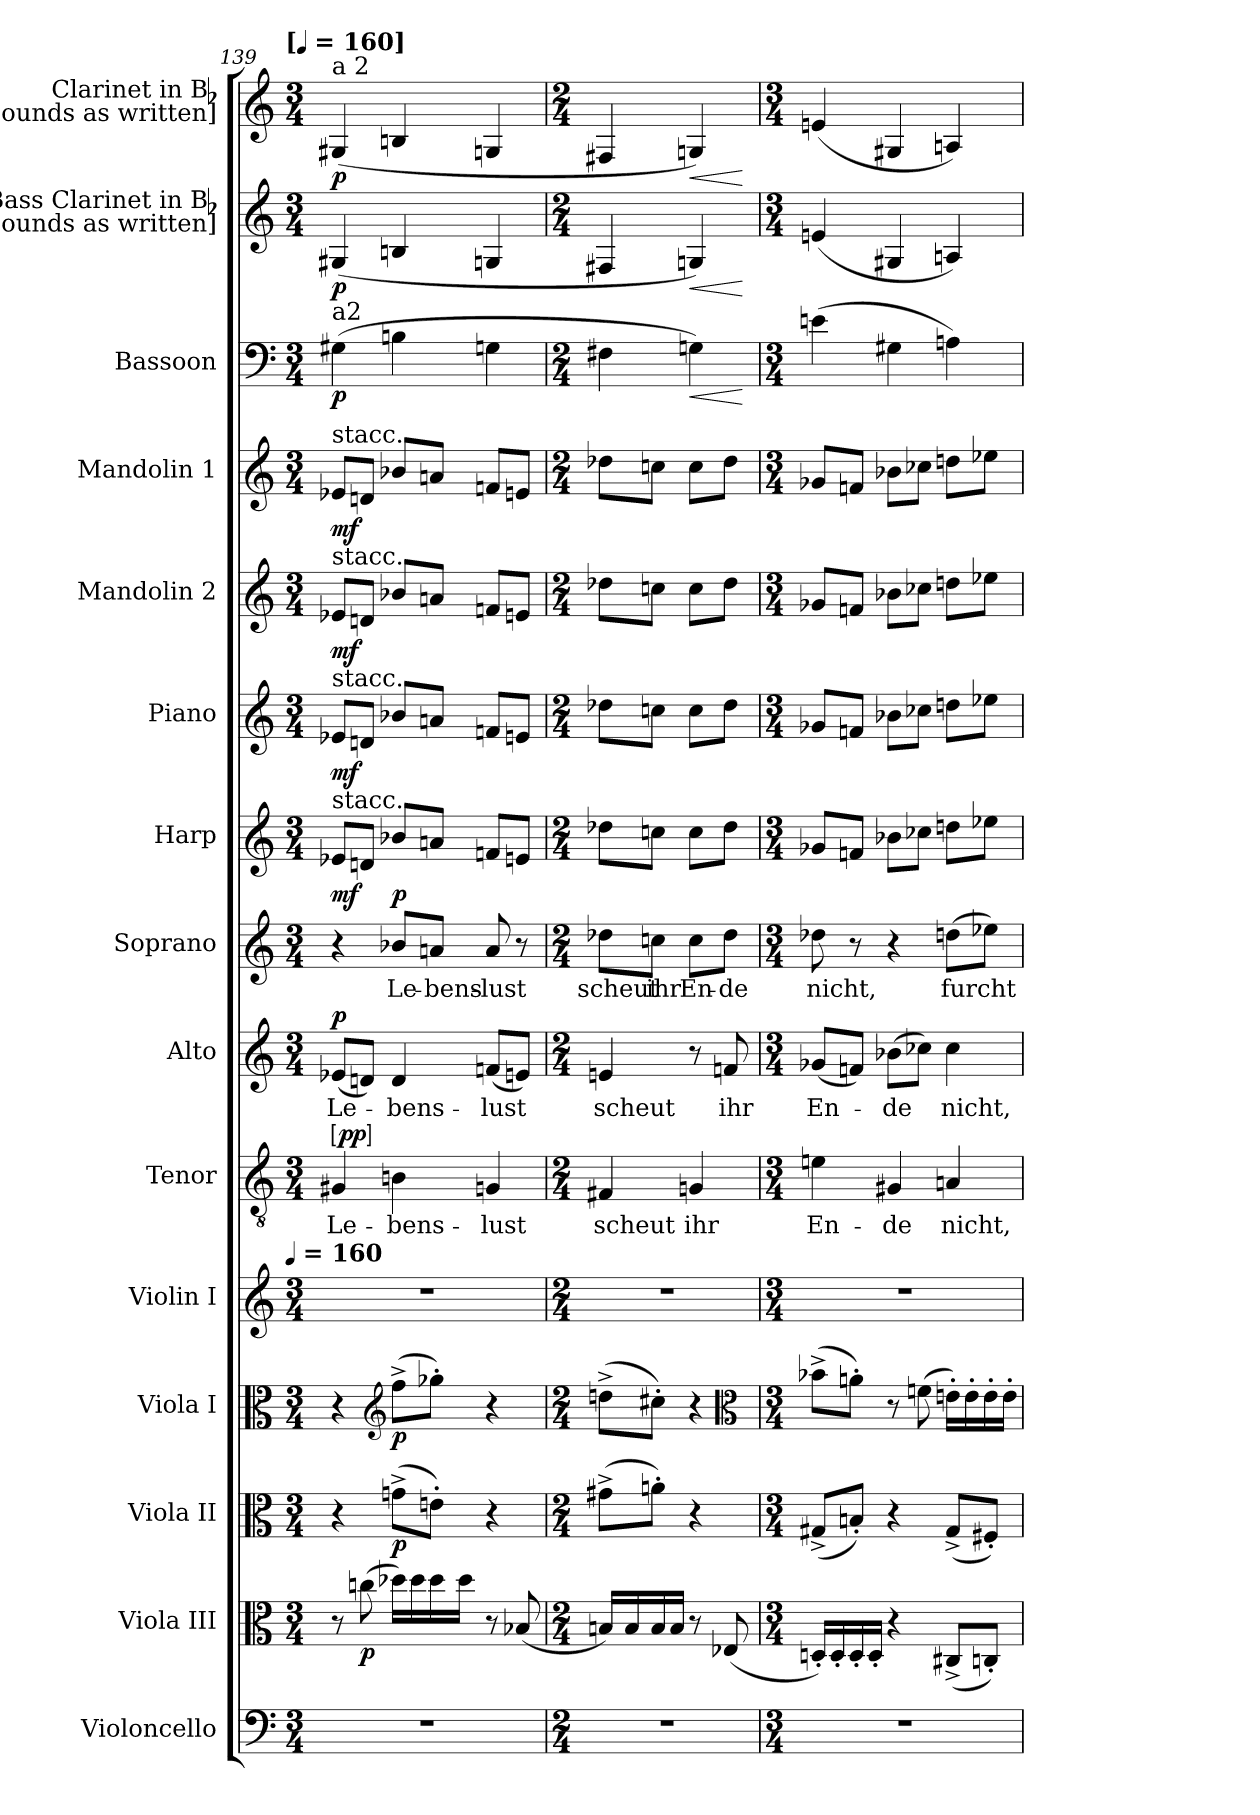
**kern	**kern	**dynam	**kern	**dynam	**kern	**dynam	**kern	**kern	**text	**dynam	**kern	**text	**dynam	**kern	**text	**dynam	**kern	**dynam	**kern	**dynam	**kern	**dynam	**kern	**dynam	**kern	**dynam	**kern	**dynam	**kern	**dynam
*part15	*part14	*part14	*part13	*part13	*part12	*part12	*part11	*part10	*part10	*part10	*part9	*part9	*part9	*part8	*part8	*part8	*part7	*part7	*part6	*part6	*part5	*part5	*part4	*part4	*part3	*part3	*part2	*part2	*part1	*part1
*staff15	*staff14	*staff14	*staff13	*staff13	*staff12	*staff12	*staff11	*staff10	*staff10	*staff10	*staff9	*staff9	*staff9	*staff8	*staff8	*staff8	*staff7	*staff7	*staff6	*staff6	*staff5	*staff5	*staff4	*staff4	*staff3	*staff3	*staff2	*staff2	*staff1	*staff1
*I"Violoncello	*I"Viola III	*	*I"Viola II	*	*I"Viola I	*	*I"Violin I	*I"Tenor	*	*	*I"Alto	*	*	*I"Soprano	*	*	*I"Harp	*	*I"Piano	*	*I"Mandolin 2	*	*I"Mandolin 1	*	*I"Bassoon	*	*I"Bass Clarinet in Bb\n[sounds as written]	*	*I"Clarinet in Bb\n[sounds as written]	*
*I'vc	*I'vla	*	*I'vla	*	*I'vla	*	*I'vn	*I'T	*	*	*I'a	*	*	*I's	*	*	*I'arp	*	*	*	*I'mand	*	*I'mand	*	*I'bn	*	*I'b-cl	*	*I'cl	*
*clefF4	*clefC3	*	*clefC3	*	*clefC3	*	*clefG2	*clefGv2	*	*	*clefG2	*	*	*clefG2	*	*	*clefG2	*	*clefG2	*	*clefG2	*	*clefG2	*	*clefF4	*	*clefG2	*	*clefG2	*
*k[]	*k[]	*	*k[]	*	*k[]	*	*k[]	*k[]	*	*	*k[]	*	*	*k[]	*	*	*k[]	*	*k[]	*	*k[]	*	*k[]	*	*k[]	*	*k[]	*	*k[]	*
!!LO:TX:omd:t=[[quarter] = 160]
*M3/4	*M3/4	*	*M3/4	*	*M3/4	*	*M3/4	*M3/4	*	*	*M3/4	*	*	*M3/4	*	*	*M3/4	*	*M3/4	*	*M3/4	*	*M3/4	*	*M3/4	*	*M3/4	*	*M3/4	*
*MM160	*MM160	*	*MM160	*	*MM160	*	*MM160	*MM160	*	*	*MM160	*	*	*MM160	*	*	*MM160	*	*MM160	*	*MM160	*	*MM160	*	*MM160	*	*MM160	*	*MM160	*
=139	=139	=139	=139	=139	=139	=139	=139	=139	=139	=139	=139	=139	=139	=139	=139	=139	=139	=139	=139	=139	=139	=139	=139	=139	=139	=139	=139	=139	=139	=139
!	!	!	!	!	!	!	!LO:TX:t=[quarter] = 160	!	!	!	!	!	!	!	!	!	!	!	!	!	!	!	!	!	!	!	!	!	!	!
!	!	!	!	!	!	!	!	!	!	!	!	!	!	!	!	!	!	!	!	!	!	!	!	!	!	!	!	!	!LO:TX:a:t=a 2	!
!	!	!	!	!	!	!	!	!	!	!	!	!	!	!	!	!	!	!	!	!	!	!	!	!	!LO:TX:a:t=a2	!	!	!	!	!
!	!	!	!	!	!	!	!	!	!	!	!	!	!	!	!	!	!	!	!	!	!	!	!LO:TX:a:t=stacc.	!	!	!	!	!	!	!
!	!	!	!	!	!	!	!	!	!	!	!	!	!	!	!	!	!	!	!	!	!LO:TX:a:t=stacc.	!	!	!	!	!	!	!	!	!
!	!	!	!	!	!	!	!	!	!	!	!	!	!	!	!	!	!	!	!LO:TX:a:t=stacc.	!	!	!	!	!	!	!	!	!	!	!
!	!	!	!	!	!	!	!	!	!	!	!	!	!	!	!	!	!LO:TX:a:t=stacc.	!	!	!	!	!	!	!	!	!	!	!	!	!
!	!	!	!	!	!	!	!	!	!	!LO:DY:a:ed=brack	!	!	!LO:DY:a	!	!	!	!	!	!	!	!	!	!	!	!	!	!	!	!	!
4%3r	8r	.	4r	.	4r	.	4%3r	4G#X	Le-	pp	(8e-XL	Le-	p	4r	.	.	8e-X/L	mf	8e-X/L	mf	8e-X/L	mf	8e-X/L	mf	(4G#X	p	(4G#X	p	(4G#X	p
.	(8ccn	p	.	.	.	.	.	.	.	.	8dnJ)	.	.	.	.	.	8dn/J	.	8dn/J	.	8dn/J	.	8dn/J	.	.	.	.	.	.	.
*	*	*	*	*	*clefG2	*	*	*	*	*	*	*	*	*	*	*	*	*	*	*	*	*	*	*	*	*	*	*	*	*
!	!	!	!	!	!	!	!	!	!	!	!	!	!	!	!	!LO:DY:a	!	!	!	!	!	!	!	!	!	!	!	!	!	!
.	16dd-XLL)	.	(8gn^L	p	(8ff^L	p	.	4Bn	-bens-	.	4d	-bens-	.	8b-XL	Le-	p	8b-X/L	.	8b-X/L	.	8b-X/L	.	8b-X/L	.	4Bn	.	4Bn	.	4Bn	.
.	16dd-	.	.	.	.	.	.	.	.	.	.	.	.	.	.	.	.	.	.	.	.	.	.	.	.	.	.	.	.	.
.	16dd-	.	8en'J)	.	8gg-X'J)	.	.	.	.	.	.	.	.	8anJ	-bens-	.	8an/J	.	8an/J	.	8an/J	.	8an/J	.	.	.	.	.	.	.
.	16dd-JJ	.	.	.	.	.	.	.	.	.	.	.	.	.	.	.	.	.	.	.	.	.	.	.	.	.	.	.	.	.
.	8r	.	4r	.	4r	.	.	4Gn	-lust	.	(8fnL	-lust	.	8a	-lust	.	8fn/L	.	8fn/L	.	8fn/L	.	8fn/L	.	4Gn	.	4Gn	.	4Gn	.
.	(8B-X	.	.	.	.	.	.	.	.	.	8enJ)	.	.	8r	.	.	8en/J	.	8en/J	.	8en/J	.	8en/J	.	.	.	.	.	.	.
=140	=140	=140	=140	=140	=140	=140	=140	=140	=140	=140	=140	=140	=140	=140	=140	=140	=140	=140	=140	=140	=140	=140	=140	=140	=140	=140	=140	=140	=140	=140
*M2/4	*M2/4	*	*M2/4	*	*M2/4	*	*M2/4	*M2/4	*	*	*M2/4	*	*	*M2/4	*	*	*M2/4	*	*M2/4	*	*M2/4	*	*M2/4	*	*M2/4	*	*M2/4	*	*M2/4	*
2r	16BnLL)	.	(8g#X^L	.	(8ddn^L	.	2r	4F#X	scheut	.	4en	scheut	.	8dd-XL	scheut	.	8dd-X\L	.	8dd-X\L	.	8dd-X\L	.	8dd-X\L	.	4F#X	.	4F#X	.	4F#X	.
.	16B	.	.	.	.	.	.	.	.	.	.	.	.	.	.	.	.	.	.	.	.	.	.	.	.	.	.	.	.	.
.	16B	.	8an'J)	.	8cc#X'J)	.	.	.	.	.	.	.	.	8ccnJ	ihr	.	8ccn\J	.	8ccn\J	.	8ccn\J	.	8ccn\J	.	.	.	.	.	.	.
.	16BJJ	.	.	.	.	.	.	.	.	.	.	.	.	.	.	.	.	.	.	.	.	.	.	.	.	.	.	.	.	.
!	!	!	!	!	!	!	!	!	!	!	!	!	!	!	!	!	!	!	!	!	!	!	!	!	!	!LO:HP:b	!	!LO:HP:b	!	!LO:HP:b
.	8r	.	4r	.	4r	.	.	4Gn	ihr	.	8r	.	.	8ccL	En-	.	8cc\L	.	8cc\L	.	8cc\L	.	8cc\L	.	4Gn)	<	4Gn)	<	4Gn)	<
.	(8E-X	.	.	.	.	.	.	.	.	.	8fn	ihr	.	8dd-J	-de	.	8dd-\J	.	8dd-\J	.	8dd-\J	.	8dd-\J	.	.	.	.	.	.	.
*	*	*	*	*	*clefC3	*	*	*	*	*	*	*	*	*	*	*	*	*	*	*	*	*	*	*	*	*	*	*	*	*
.	.	.	.	.	.	.	.	.	.	.	.	.	.	.	.	.	.	.	.	.	.	.	.	.	.	[	.	[	.	[
=141	=141	=141	=141	=141	=141	=141	=141	=141	=141	=141	=141	=141	=141	=141	=141	=141	=141	=141	=141	=141	=141	=141	=141	=141	=141	=141	=141	=141	=141	=141
*M3/4	*M3/4	*	*M3/4	*	*M3/4	*	*M3/4	*M3/4	*	*	*M3/4	*	*	*M3/4	*	*	*M3/4	*	*M3/4	*	*M3/4	*	*M3/4	*	*M3/4	*	*M3/4	*	*M3/4	*
4%3r	16Dn'LL)	.	(8G#X^L	.	(8b-X^L	.	4%3r	4en	En-	.	(8g-XL	En-	.	8dd-X	nicht,	.	8g-X/L	.	8g-X/L	.	8g-X/L	.	8g-X/L	.	(4en	.	(4en	.	(4en	.
.	16D'	.	.	.	.	.	.	.	.	.	.	.	.	.	.	.	.	.	.	.	.	.	.	.	.	.	.	.	.	.
.	16D'	.	8Bn'J)	.	8an'J)	.	.	.	.	.	8fnJ)	.	.	8r	.	.	8fn/J	.	8fn/J	.	8fn/J	.	8fn/J	.	.	.	.	.	.	.
.	16D'JJ	.	.	.	.	.	.	.	.	.	.	.	.	.	.	.	.	.	.	.	.	.	.	.	.	.	.	.	.	.
.	4r	.	4r	.	8r	.	.	4G#X	-de	.	(8b-XL	-de	.	4r	.	.	8b-X\L	.	8b-X\L	.	8b-X\L	.	8b-X\L	.	4G#X	.	4G#X	.	4G#X	.
.	.	.	.	.	(8fn	.	.	.	.	.	8cc-XJ)	.	.	.	.	.	8cc-X\J	.	8cc-X\J	.	8cc-X\J	.	8cc-X\J	.	.	.	.	.	.	.
.	(8C#X^L	.	(8G#^L	.	16en'LL)	.	.	4An	nicht,	.	4cc-	nicht,	.	(8ddnL	furcht-	.	8ddn\L	.	8ddn\L	.	8ddn\L	.	8ddn\L	.	4An)	.	4An)	.	4An)	.
.	.	.	.	.	16e'	.	.	.	.	.	.	.	.	.	.	.	.	.	.	.	.	.	.	.	.	.	.	.	.	.
.	8Cn'J)	.	8F#X'J)	.	16e'	.	.	.	.	.	.	.	.	8ee-XJ)	.	.	8ee-X\J	.	8ee-X\J	.	8ee-X\J	.	8ee-X\J	.	.	.	.	.	.	.
.	.	.	.	.	16e'JJ	.	.	.	.	.	.	.	.	.	.	.	.	.	.	.	.	.	.	.	.	.	.	.	.	.
=	=	=	=	=	=	=	=	=	=	=	=	=	=	=	=	=	=	=	=	=	=	=	=	=	=	=	=	=	=	=
*-	*-	*-	*-	*-	*-	*-	*-	*-	*-	*-	*-	*-	*-	*-	*-	*-	*-	*-	*-	*-	*-	*-	*-	*-	*-	*-	*-	*-	*-	*-
